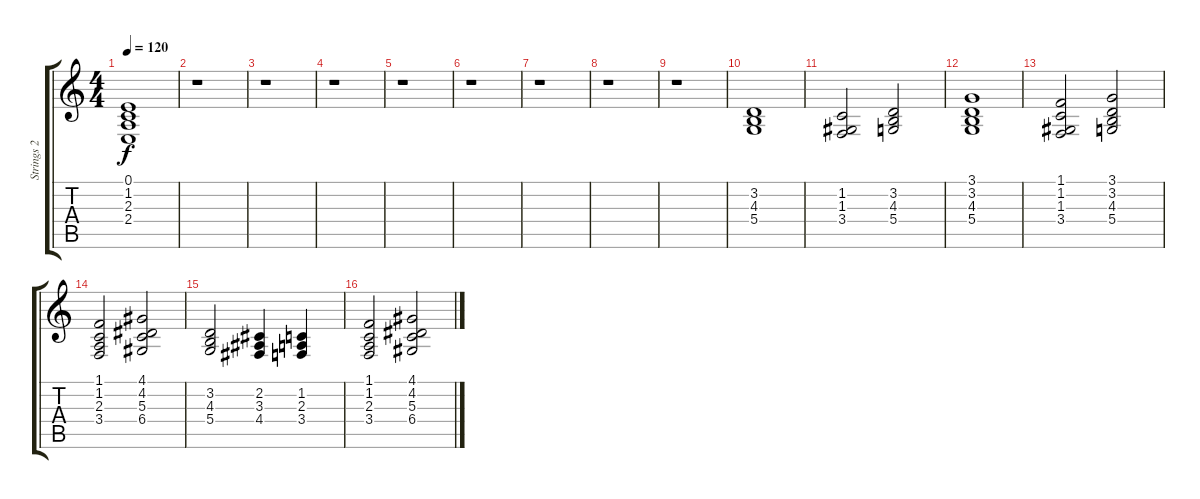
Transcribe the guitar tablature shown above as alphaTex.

\track ("Strings 2" "Strings 2") {instrument stringensemble1}
\staff {score tabs}
\tuning (E4 B3 G3 D3 A2 E2) {hide}
\ts (4 4)
\tempo 120
\clef g2
\ks c
(0.1 1.2 2.3 2.4).1{dy f} |
r.1 |
r.1 |
r.1 |
r.1 |
r.1 |
r.1 |
r.1 |
r.1 |
(3.2 4.3 5.4).1{volume 9} |
(1.2 1.3 3.4).2 (3.2 4.3 5.4).2 |
(3.1 3.2 4.3 5.4).1 |
(1.1 1.2 1.3 3.4).2 (3.1 3.2 4.3 5.4).2 |
(1.1 1.2 2.3 3.4).2 (4.1 4.2 5.3 6.4).2 |
(3.2 4.3 5.4).2 (2.2 3.3 4.4).4 (1.2 2.3 3.4).4 |
(1.1 1.2 2.3 3.4).2 (4.1 4.2 5.3 6.4).2
